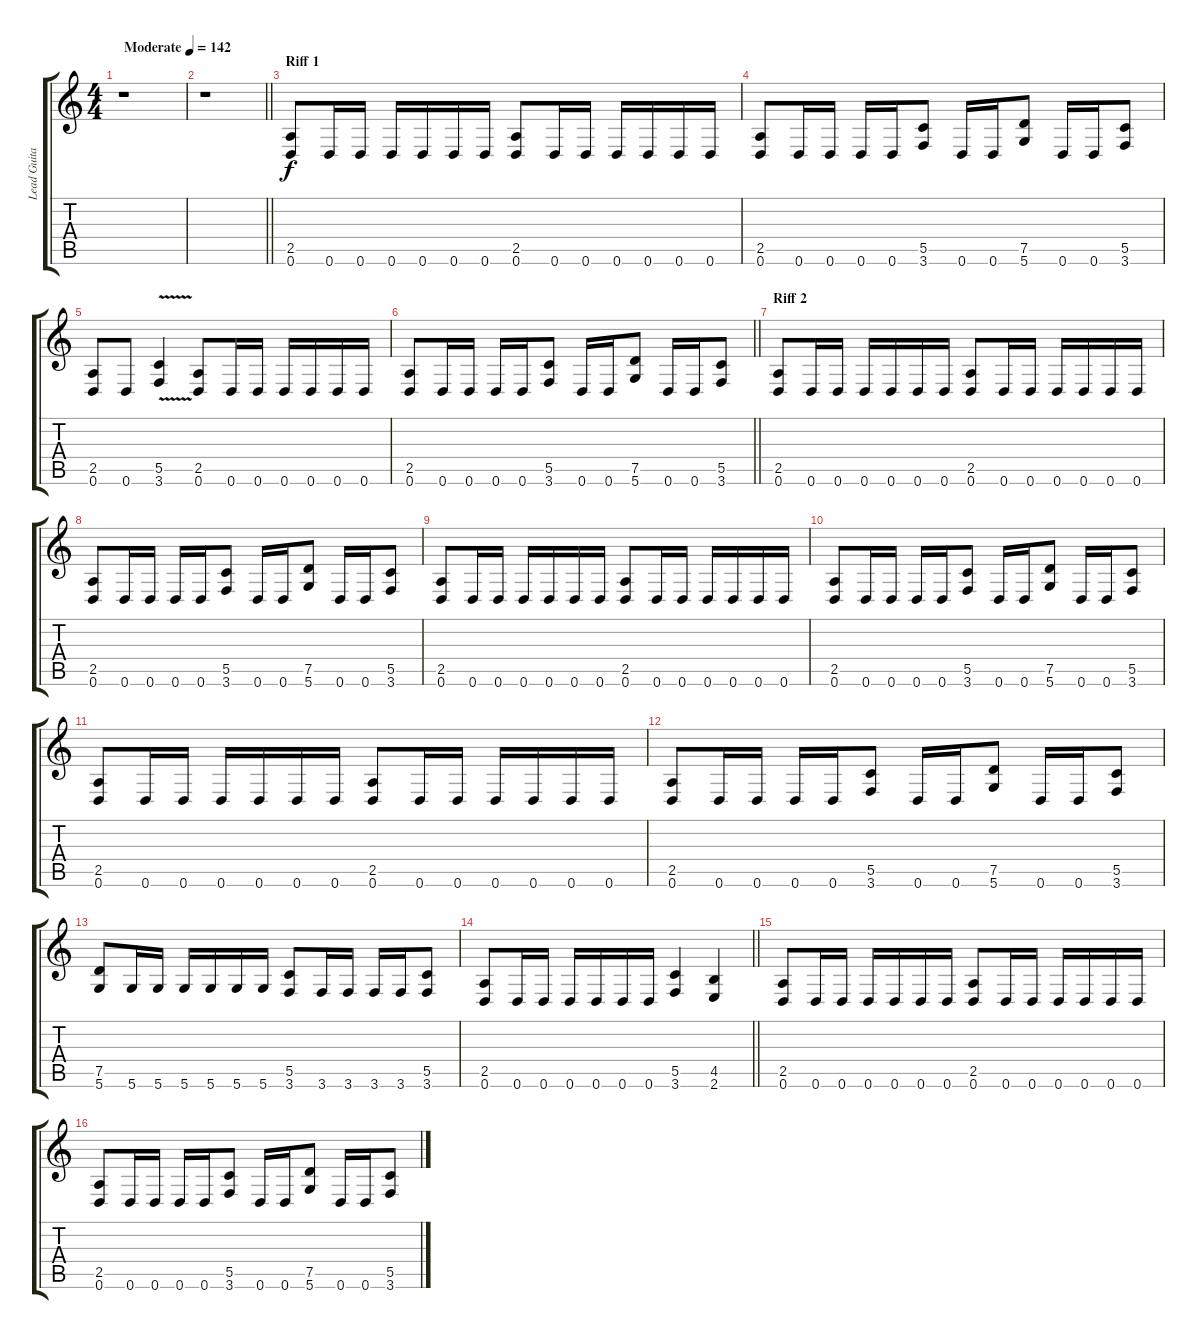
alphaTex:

\track ("Lead Guitar" "Lead Guita") {instrument distortionguitar}
\staff {score tabs}
\tuning (D4 A3 F3 C3 G2 D2) {hide}
\ts (4 4)
\tempo (142 "Moderate")
\clef g2
\ks c
r.1{dy f instrument distortionguitar} |
\barLineRight lightlight
r.1 |
\section ("" "Riff 1")
(2.5 0.6).8 0.6.16 0.6.16 0.6.16 0.6.16 0.6.16 0.6.16 (2.5 0.6).8 0.6.16 0.6.16 0.6.16 0.6.16 0.6.16 0.6.16 |
(2.5 0.6).8 0.6.16 0.6.16 0.6.16 0.6.16 (5.5 3.6).8 0.6.16 0.6.16 (7.5 5.6).8 0.6.16 0.6.16 (5.5 3.6).8 |
(2.5 0.6).8 0.6.8 (5.5{v} 3.6{v}).4 (2.5 0.6).8 0.6.16 0.6.16 0.6.16 0.6.16 0.6.16 0.6.16 |
\barLineRight lightlight
(2.5 0.6).8 0.6.16 0.6.16 0.6.16 0.6.16 (5.5 3.6).8 0.6.16 0.6.16 (7.5 5.6).8 0.6.16 0.6.16 (5.5 3.6).8 |
\section ("" "Riff 2")
(2.5 0.6).8 0.6.16 0.6.16 0.6.16 0.6.16 0.6.16 0.6.16 (2.5 0.6).8 0.6.16 0.6.16 0.6.16 0.6.16 0.6.16 0.6.16 |
(2.5 0.6).8 0.6.16 0.6.16 0.6.16 0.6.16 (5.5 3.6).8 0.6.16 0.6.16 (7.5 5.6).8 0.6.16 0.6.16 (5.5 3.6).8 |
(2.5 0.6).8 0.6.16 0.6.16 0.6.16 0.6.16 0.6.16 0.6.16 (2.5 0.6).8 0.6.16 0.6.16 0.6.16 0.6.16 0.6.16 0.6.16 |
(2.5 0.6).8 0.6.16 0.6.16 0.6.16 0.6.16 (5.5 3.6).8 0.6.16 0.6.16 (7.5 5.6).8 0.6.16 0.6.16 (5.5 3.6).8 |
(2.5 0.6).8 0.6.16 0.6.16 0.6.16 0.6.16 0.6.16 0.6.16 (2.5 0.6).8 0.6.16 0.6.16 0.6.16 0.6.16 0.6.16 0.6.16 |
(2.5 0.6).8 0.6.16 0.6.16 0.6.16 0.6.16 (5.5 3.6).8 0.6.16 0.6.16 (7.5 5.6).8 0.6.16 0.6.16 (5.5 3.6).8 |
(7.5 5.6).8 5.6.16 5.6.16 5.6.16 5.6.16 5.6.16 5.6.16 (5.5 3.6).8 3.6.16 3.6.16 3.6.16 3.6.16 (5.5 3.6).8 |
\barLineRight lightlight
(2.5 0.6).8 0.6.16 0.6.16 0.6.16 0.6.16 0.6.16 0.6.16 (5.5 3.6).4 (4.5 2.6).4 |
(2.5 0.6).8 0.6.16 0.6.16 0.6.16 0.6.16 0.6.16 0.6.16 (2.5 0.6).8 0.6.16 0.6.16 0.6.16 0.6.16 0.6.16 0.6.16 |
(2.5 0.6).8 0.6.16 0.6.16 0.6.16 0.6.16 (5.5 3.6).8 0.6.16 0.6.16 (7.5 5.6).8 0.6.16 0.6.16 (5.5 3.6).8
